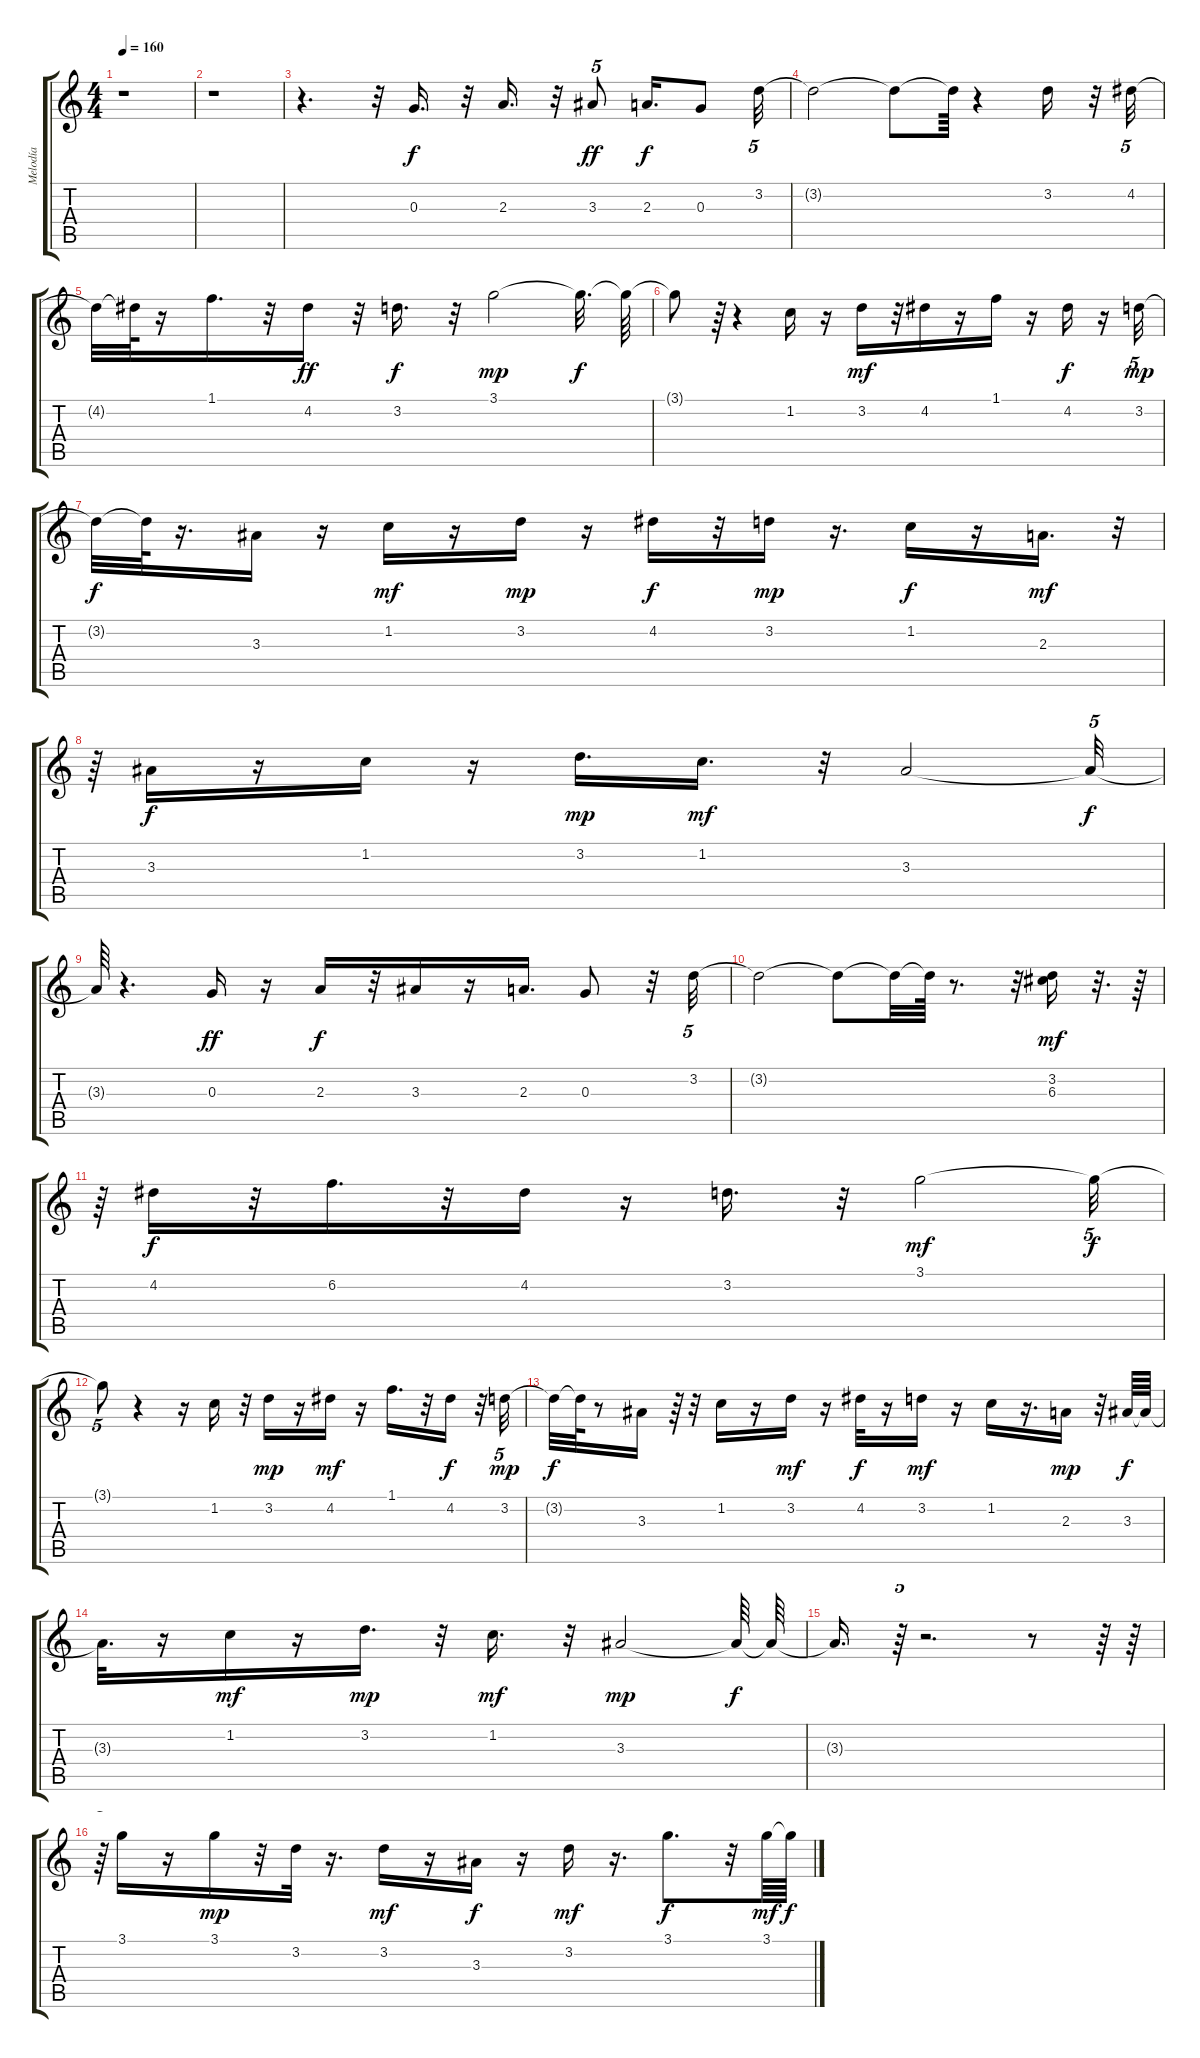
\track ("Melodía" "Melodía") {instrument electricguitarjazz}
\staff {score tabs}
\tuning (E4 B3 G3 D3 A2 E2) {hide}
\ts (4 4)
\tempo 160
\clef g2
\ks c
r.1{dy f} |
r.1 |
r.4{d} r.32 0.3.16{d} r.32 2.3.16{d} r.32 3.3.8{tu (5 4) dy ff} 2.3.16{d dy f} 0.3.8 3.2.32{tu (5 4)} |
3.2{t}.2 3.2{t}.8 3.2{t}.64 r.4 3.2.16 r.32 4.2.32{tu (5 4)} |
4.2{t}.32 4.2{t}.64 r.16 1.1.16{d} r.32 4.2.16{dy ff} r.32 3.2.16{d dy f} r.32 3.1.2{dy mp} 3.1{t}.32{d dy f} 3.1{t}.64 |
3.1{t}.8 r.64 r.4 1.2.16 r.16 3.2.16{dy mf} r.32 4.2.16 r.16 1.1.16 r.16 4.2.16{dy f} r.16 3.2.32{tu (5 4) dy mp} |
3.2{t}.32{dy f} 3.2{t}.64 r.16{d} 3.3.16 r.16 1.2.16{dy mf} r.16 3.2.16{dy mp} r.16 4.2.16{dy f} r.32 3.2.16{dy mp} r.16{d} 1.2.16{dy f} r.16 2.3.16{d dy mf} r.32{tu (5 4)} |
r.64 3.3.16{dy f} r.16 1.2.16 r.16 3.2.16{d dy mp} 1.2.16{d dy mf} r.32 3.3.2 3.3{t}.32{tu (5 4) dy f} |
3.3{t}.64 r.4{d} 0.3.16{dy ff} r.16 2.3.16{dy f} r.32 3.3.16 r.16 2.3.16{d} 0.3.8 r.32 3.2.32{tu (5 4)} |
3.2{t}.2 3.2{t}.8 3.2{t}.32 3.2{t}.64 r.8{d} r.32 (3.2 6.3).16{dy mf} r.32{d} r.64 |
r.64 4.2.16{dy f} r.32 6.2.16{d} r.32 4.2.16 r.16 3.2.16{d} r.32 3.1.2{dy mf} 3.1{t}.32{tu (5 4) dy f} |
3.1{t}.8{tu (5 4)} r.4 r.16 1.2.16 r.32 3.2.16{dy mp} r.16 4.2.16{dy mf} r.16 1.1.16{d} r.32 4.2.16{dy f} r.32 3.2.32{tu (5 4) dy mp} |
3.2{t}.32{dy f} 3.2{t}.64 r.8 3.3.16 r.64 r.32 1.2.16 r.16 3.2.16{dy mf} r.16 4.2.32{dy f} r.16 3.2.16{dy mf} r.16 1.2.16 r.16{d} 2.3.16{dy mp} r.32 3.3.64{dy f} 3.3{t}.64 |
3.3{t}.32{d} r.16 1.2.16{dy mf} r.16 3.2.16{d dy mp} r.32 1.2.16{d dy mf} r.32 3.3.2{dy mp} 3.3{t}.64{dy f} 3.3{t}.64 |
3.3{t}.16{d} r.64{tu (5 4)} r.2{d} r.8 r.64 r.64 |
r.64{tu (5 4)} 3.1.16 r.16 3.1.16{dy mp} r.32 3.2.32 r.16{d} 3.2.16{dy mf} r.16 3.3.16{dy f} r.16 3.2.16{dy mf} r.16{d} 3.1.8{d dy f} r.32 3.1.64{dy mf} 3.1{t}.64{dy f}
